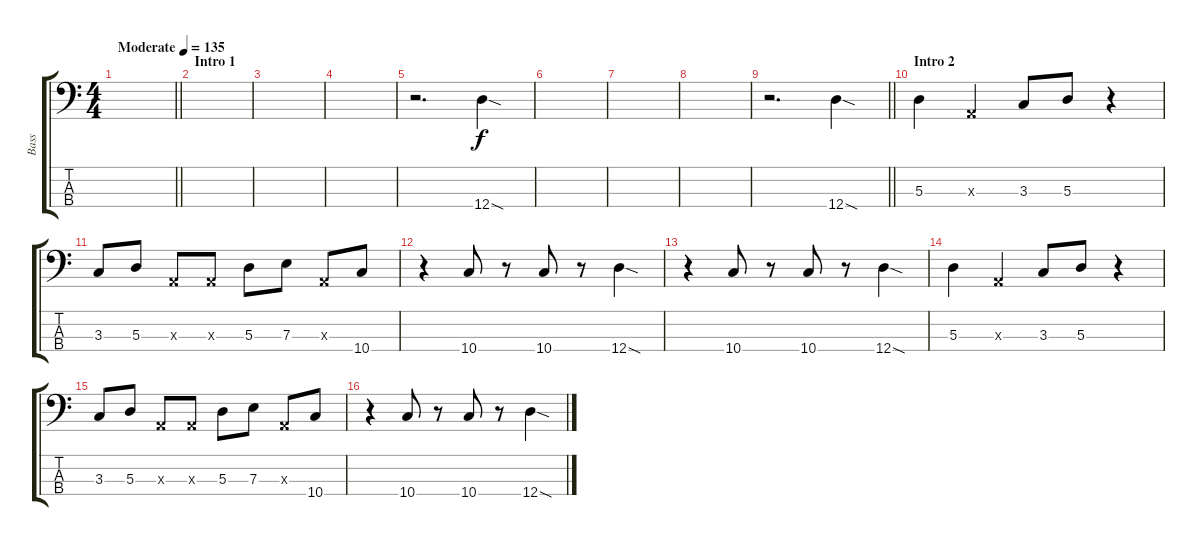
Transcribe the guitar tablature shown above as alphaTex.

\track ("Bass" "Bass") {instrument electricbassfinger}
\staff {score tabs}
\tuning (G2 D2 A1 D1) {hide}
\ts (4 4)
\tempo (135 "Moderate")
\clef f4
\barLineRight lightlight
\ks c
|
\section ("" "Intro 1")
|
|
|
r.2{d} 12.4{sod}.4 |
|
|
|
\barLineRight lightlight
r.2{d} 12.4{sod}.4 |
\section ("" "Intro 2")
5.3.4 0.3{x}.4 3.3.8 5.3.8 r.4 |
3.3.8 5.3.8 0.3{x}.8 0.3{x}.8 5.3.8 7.3.8 0.3{x}.8 10.4.8 |
r.4 10.4.8 r.8 10.4.8 r.8 12.4{sod}.4 |
r.4 10.4.8 r.8 10.4.8 r.8 12.4{sod}.4 |
5.3.4 0.3{x}.4 3.3.8 5.3.8 r.4 |
3.3.8 5.3.8 0.3{x}.8 0.3{x}.8 5.3.8 7.3.8 0.3{x}.8 10.4.8 |
r.4 10.4.8 r.8 10.4.8 r.8 12.4{sod}.4
